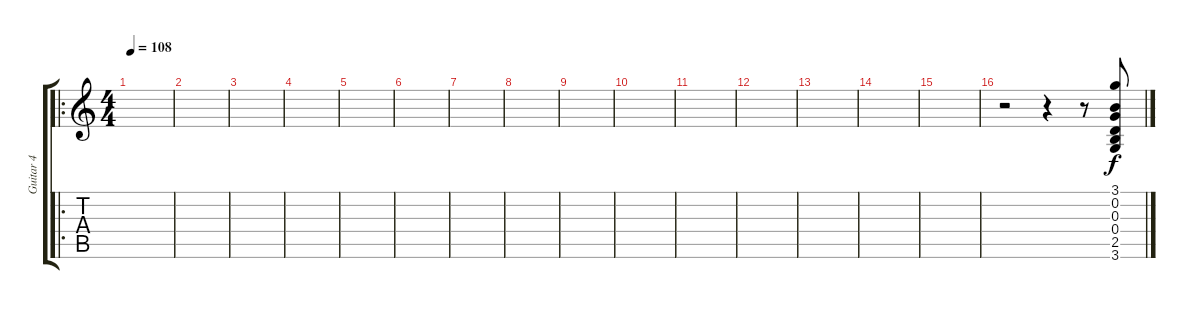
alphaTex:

\track ("Guitar 4" "Guitar 4") {instrument acousticguitarnylon}
\staff {score tabs}
\tuning (E4 B3 G3 D3 A2 E2) {hide}
\ro
\ts (4 4)
\tempo 108
\clef g2
\ks c
|
|
|
|
|
|
|
|
|
|
|
|
|
|
|
r.2 r.4 r.8 (3.1 0.2 0.3 0.4 2.5 3.6).8
